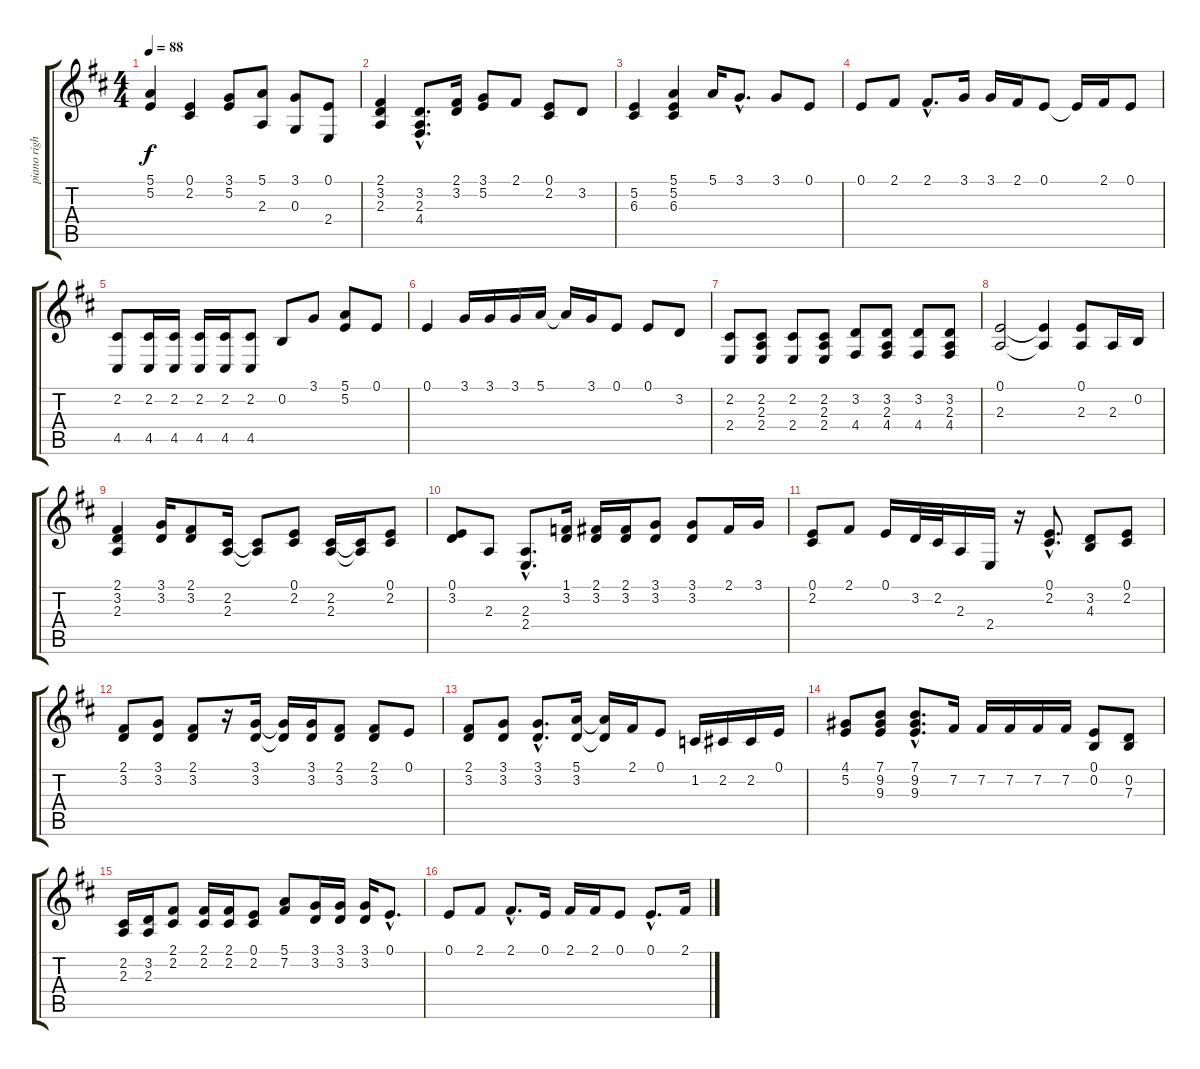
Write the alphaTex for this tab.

\track ("piano right hand" "piano righ") {instrument brightacousticpiano}
\staff {score tabs}
\tuning (E4 B3 G3 D3 A2 E2) {hide}
\ts (4 4)
\tempo 88
\clef g2
\ks d
(5.1 5.2).4{dy f} (0.1 2.2).4 (3.1 5.2).8 (5.1 2.3).8 (3.1 0.3).8 (0.1 2.4).8 |
(2.1 3.2 2.3).4 (3.2{hac} 2.3{hac} 4.4{hac}).8{d} (2.1 3.2).16 (3.1 5.2).8 2.1.8 (0.1 2.2).8 3.2.8 |
(5.2 6.3).4 (5.1 5.2 6.3).4 5.1.16 3.1{hac}.8{d} 3.1.8 0.1.8 |
0.1.8 2.1.8 2.1{hac}.8{d} 3.1.16 3.1.16 2.1.16 0.1.8 0.1{t}.16 2.1.16 0.1.8 |
(2.2 4.5).8 (2.2 4.5).16 (2.2 4.5).16 (2.2 4.5).16 (2.2 4.5).16 (2.2 4.5).8 0.2.8 3.1.8 (5.1 5.2).8 0.1.8 |
0.1.4 3.1.16 3.1.16 3.1.16 5.1.16 5.1{t}.16 3.1.16 0.1.8 0.1.8 3.2.8 |
(2.2 2.4).8 (2.2 2.3 2.4).8 (2.2 2.4).8 (2.2 2.3 2.4).8 (3.2 4.4).8 (3.2 2.3 4.4).8 (3.2 4.4).8 (3.2 2.3 4.4).8 |
(0.1 2.3).2 (0.1{t} 2.3{t}).4 (0.1 2.3).8 2.3.16 0.2.16 |
(2.1 3.2 2.3).4 (3.1 3.2).16 (2.1 3.2).8 (2.2 2.3).16 (2.2{t} 2.3{t}).8 (0.1 2.2).8 (2.2 2.3).16 (2.2{t} 2.3{t}).16 (0.1 2.2).8 |
(0.1 3.2).8 2.3.8 (2.3{hac} 2.4{hac}).8{d} (1.1 3.2).16 (2.1 3.2).16 (2.1 3.2).16 (3.1 3.2).8 (3.1 3.2).8 2.1.16 3.1.16 |
(0.1 2.2).8 2.1.8 0.1.16 3.2.32 2.2.32 2.3.16 2.4.16 r.16 (0.1{hac} 2.2{hac}).8{d} (3.2 4.3).8 (0.1 2.2).8 |
(2.1 3.2).8 (3.1 3.2).8 (2.1 3.2).8 r.16 (3.1 3.2).16 (3.1{t} 3.2{t}).16 (3.1 3.2).16 (2.1 3.2).8 (2.1 3.2).8 0.1.8 |
(2.1 3.2).8 (3.1 3.2).8 (3.1{hac} 3.2{hac}).8{d} (5.1 3.2).16 (5.1{t} 3.2{t}).16 2.1.16 0.1.8 1.2.16 2.2.16 2.2.16 0.1.16 |
(4.1 5.2).8 (7.1 9.2 9.3).8 (7.1{hac} 9.2{hac} 9.3{hac}).8{d} 7.2.16 7.2.16 7.2.16 7.2.16 7.2.16 (0.1 0.2).8 (0.2 7.3).8 |
(2.2 2.3).16 (3.2 2.3).16 (2.1 2.2).8 (2.1 2.2).16 (2.1 2.2).16 (0.1 2.2).8 (5.1 7.2).8 (3.1 3.2).16 (3.1 3.2).16 (3.1 3.2).16 0.1{hac}.8{d} |
0.1.8 2.1.8 2.1{hac}.8{d} 0.1.16 2.1.16 2.1.16 0.1.8 0.1{hac}.8{d} 2.1.16
